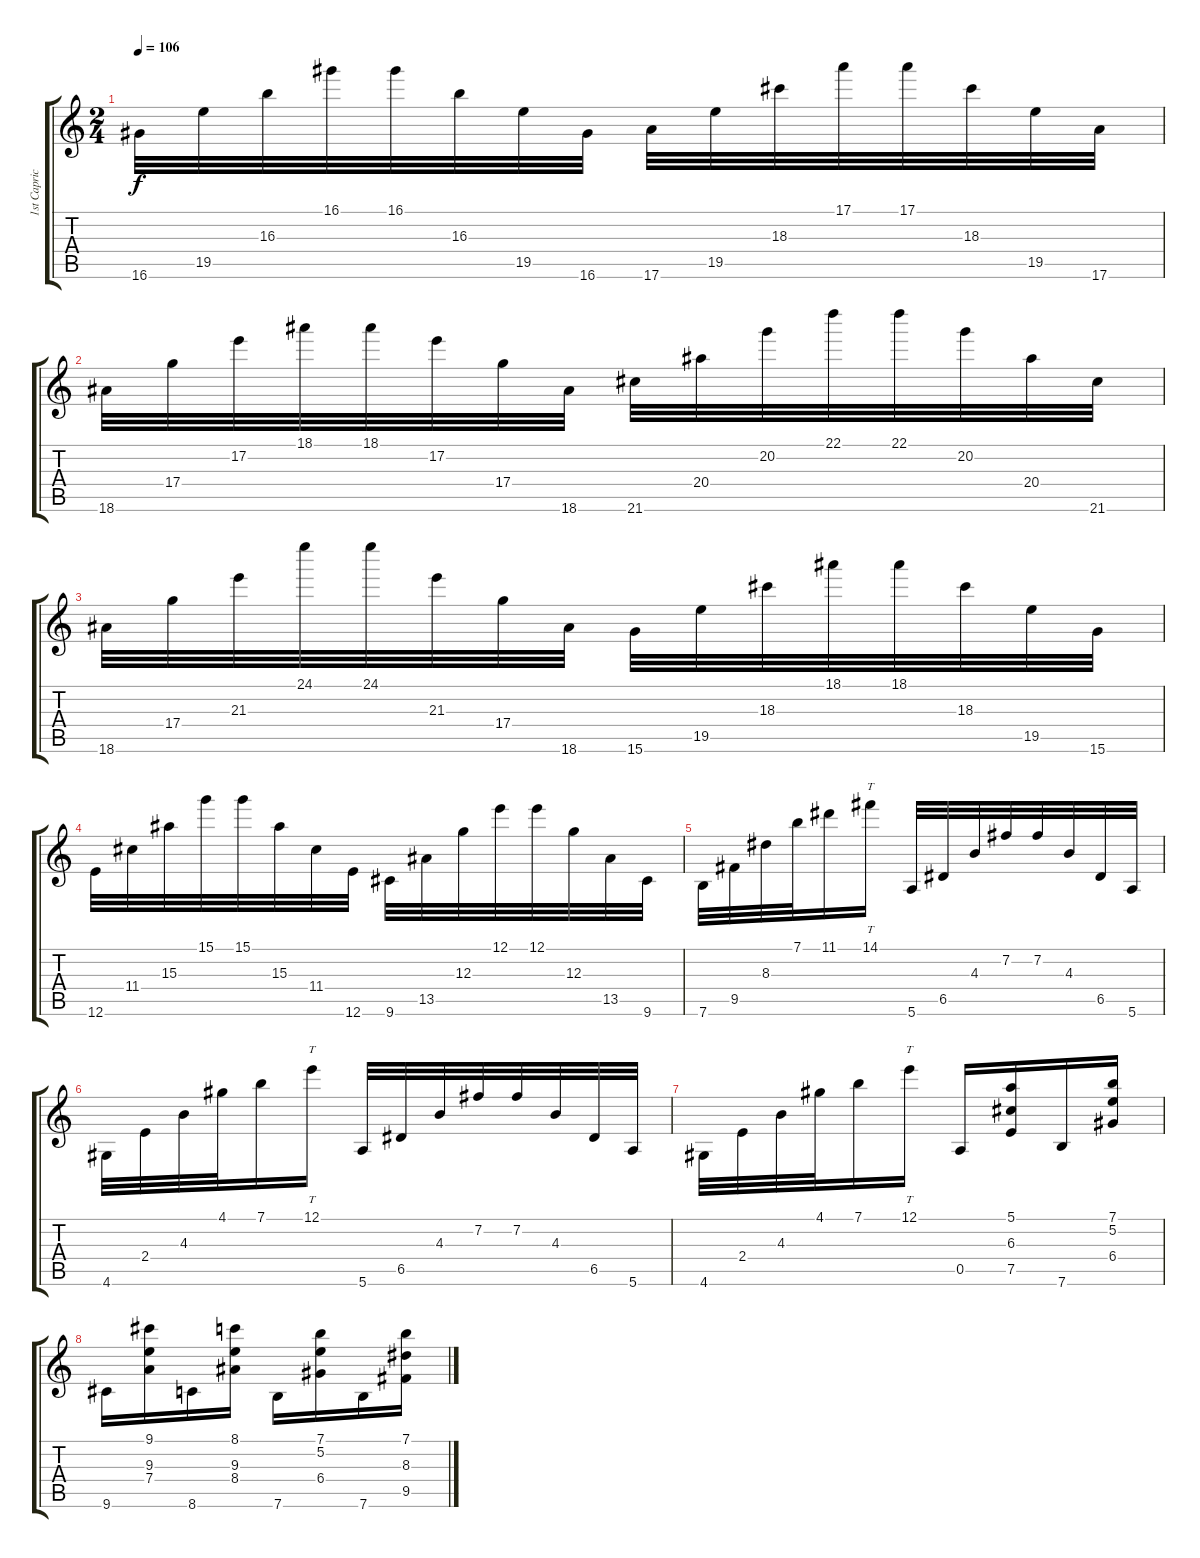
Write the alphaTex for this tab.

\track ("1st Caprice" "1st Capric") {instrument overdrivenguitar}
\staff {score tabs}
\tuning (E4 B3 G3 D3 A2 E2) {hide}
\ts (2 4)
\tempo 106
\clef g2
\ks c
16.6.32{dy f} 19.5.32 16.3.32 16.1.32 16.1.32 16.3.32 19.5.32 16.6.32 17.6.32 19.5.32 18.3.32 17.1.32 17.1.32 18.3.32 19.5.32 17.6.32 |
18.6.32 17.4.32 17.2.32 18.1.32 18.1.32 17.2.32 17.4.32 18.6.32 21.6.32 20.4.32 20.2.32 22.1.32 22.1.32 20.2.32 20.4.32 21.6.32 |
18.6.32 17.4.32 21.3.32 24.1.32 24.1.32 21.3.32 17.4.32 18.6.32 15.6.32 19.5.32 18.3.32 18.1.32 18.1.32 18.3.32 19.5.32 15.6.32 |
12.6.32 11.4.32 15.3.32 15.1.32 15.1.32 15.3.32 11.4.32 12.6.32 9.6.32 13.5.32 12.3.32 12.1.32 12.1.32 12.3.32 13.5.32 9.6.32 |
7.6.32 9.5.32 8.3.32 7.1.32 11.1.16 14.1.16{tt} 5.6.32 6.5.32 4.3.32 7.2.32 7.2.32 4.3.32 6.5.32 5.6.32 |
4.6.32 2.4.32 4.3.32 4.1.32 7.1.16 12.1.16{tt} 5.6.32 6.5.32 4.3.32 7.2.32 7.2.32 4.3.32 6.5.32 5.6.32 |
4.6.32 2.4.32 4.3.32 4.1.32 7.1.16 12.1.16{tt} 0.5.16 (5.1 6.3 7.5).16 7.6.16 (7.1 5.2 6.4).16 |
9.6.16 (9.1 9.3 7.4).16 8.6.16 (8.1 9.3 8.4).16 7.6.16 (7.1 5.2 6.4).16 7.6.16 (7.1 8.3 9.5).16
